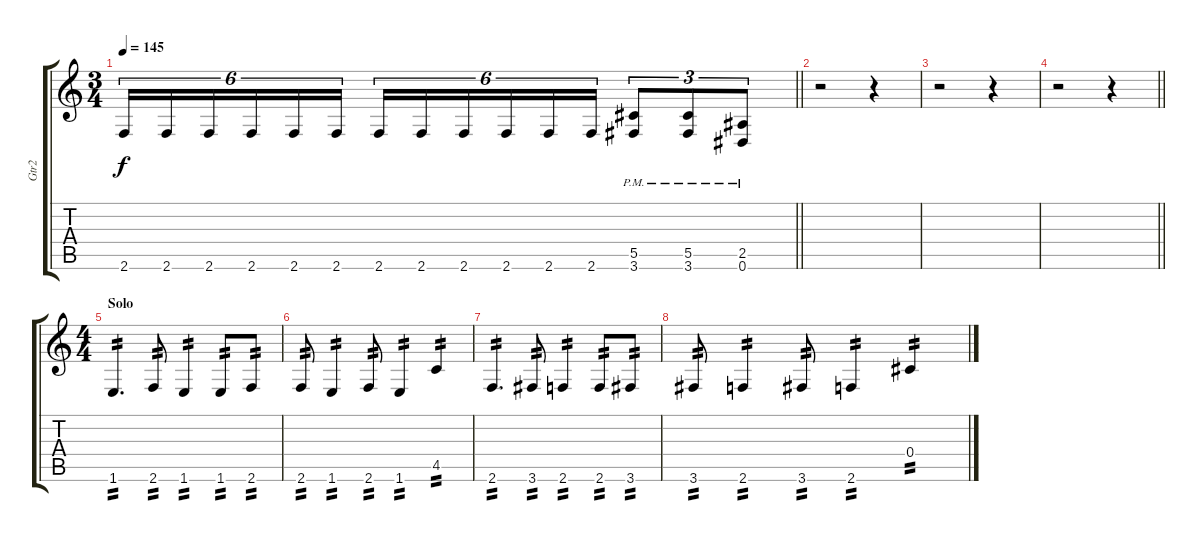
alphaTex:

\track ("Gtr2" "Gtr2") {instrument distortionguitar}
\staff {score tabs}
\tuning (Eb4 Bb3 Gb3 Db3 Ab2 Eb2) {hide}
\ts (3 4)
\tempo 145
\clef g2
\barLineRight lightlight
\ks c
2.6.16{tu (6 4) dy f} 2.6.16{tu (6 4)} 2.6.16{tu (6 4)} 2.6.16{tu (6 4)} 2.6.16{tu (6 4)} 2.6.16{tu (6 4)} 2.6.16{tu (6 4)} 2.6.16{tu (6 4)} 2.6.16{tu (6 4)} 2.6.16{tu (6 4)} 2.6.16{tu (6 4)} 2.6.16{tu (6 4)} (5.5{pm} 3.6{pm}).8{tu (3 2)} (5.5{pm} 3.6{pm}).8{tu (3 2)} (2.5{pm} 0.6).8{tu (3 2)} |
r.2 r.4 |
r.2 r.4 |
\barLineRight lightlight
r.2 r.4 |
\ts (4 4)
\section ("" "Solo")
1.6.4{d tp 2} 2.6.8{tp 2} 1.6.4{tp 2} 1.6.8{tp 2} 2.6.8{tp 2} |
2.6.8{tp 2} 1.6.4{tp 2} 2.6.8{tp 2} 1.6.4{tp 2} 4.5.4{tp 2} |
2.6.4{d tp 2} 3.6.8{tp 2} 2.6.4{tp 2} 2.6.8{tp 2} 3.6.8{tp 2} |
3.6.8{tp 2} 2.6.4{tp 2} 3.6.8{tp 2} 2.6.4{tp 2} 0.4.4{tp 2}
